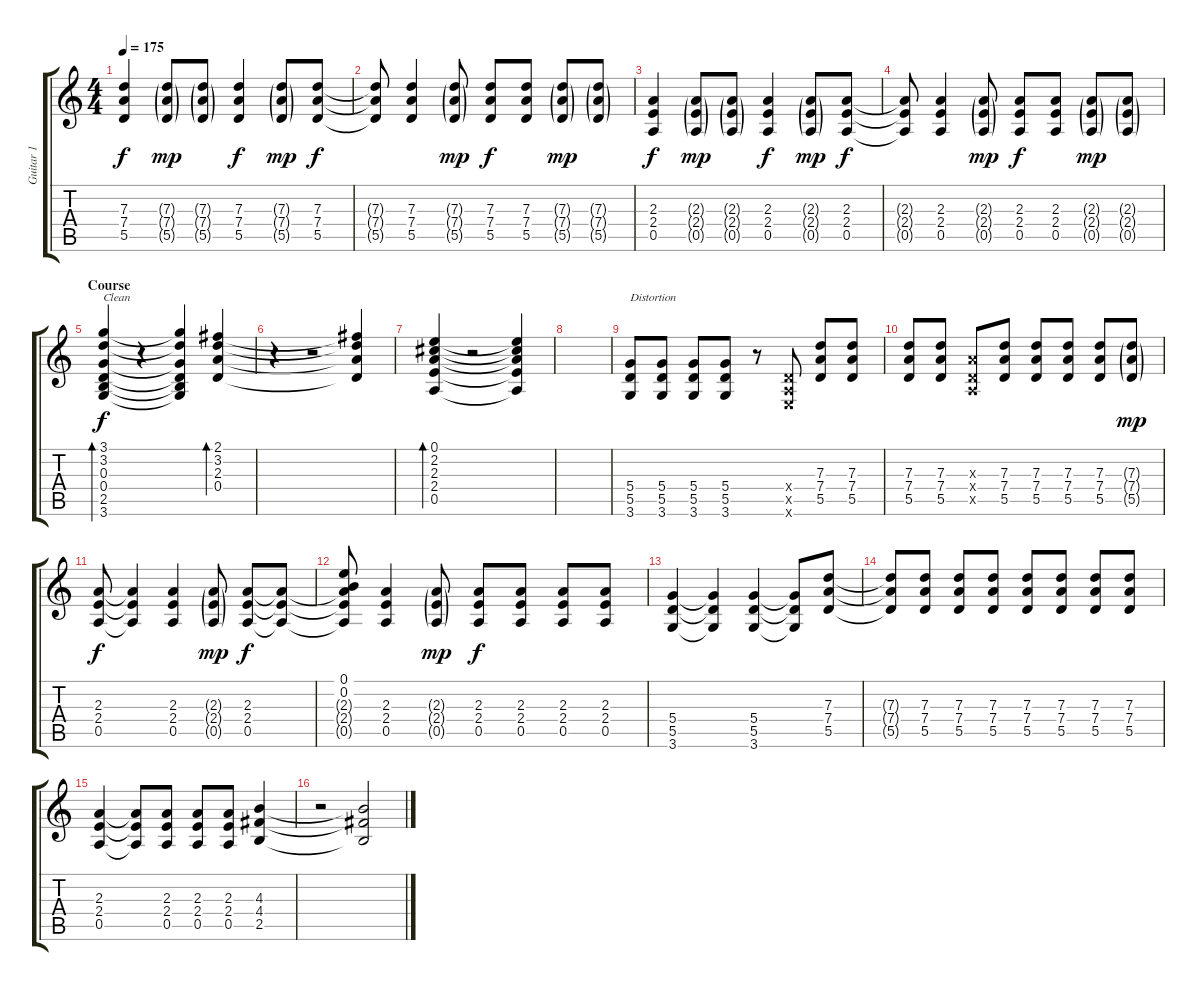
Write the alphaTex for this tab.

\track ("Guitar 1" "Guitar 1") {instrument distortionguitar}
\staff {score tabs}
\tuning (E4 B3 G3 D3 A2 E2) {hide}
\ts (4 4)
\tempo 175
\clef g2
\ks c
(7.3 7.4 5.5).4{dy f} (7.3{g} 7.4{g} 5.5{g}).8{dy mp} (7.3{g} 7.4{g} 5.5{g}).8 (7.3 7.4 5.5).4{dy f} (7.3{g} 7.4{g} 5.5{g}).8{dy mp} (7.3 7.4 5.5).8{dy f} |
(7.3{t} 7.4{t} 5.5{t}).8 (7.3 7.4 5.5).4 (7.3{g} 7.4{g} 5.5{g}).8{dy mp} (7.3 7.4 5.5).8{dy f} (7.3 7.4 5.5).8 (7.3{g} 7.4{g} 5.5{g}).8{dy mp} (7.3{g} 7.4{g} 5.5{g}).8 |
(2.3 2.4 0.5).4{dy f} (2.3{g} 2.4{g} 0.5{g}).8{dy mp} (2.3{g} 2.4{g} 0.5{g}).8 (2.3 2.4 0.5).4{dy f} (2.3{g} 2.4{g} 0.5{g}).8{dy mp} (2.3 2.4 0.5).8{dy f} |
(2.3{t} 2.4{t} 0.5{t}).8 (2.3 2.4 0.5).4 (2.3{g} 2.4{g} 0.5{g}).8{dy mp} (2.3 2.4 0.5).8{dy f} (2.3 2.4 0.5).8 (2.3{g} 2.4{g} 0.5{g}).8{dy mp} (2.3{g} 2.4{g} 0.5{g}).8 |
\section ("" "Course")
(3.1 3.2 0.3 0.4 2.5 3.6).4{bd 480 txt "Clean" dy f instrument electricguitarclean} r.4 (3.1{t} 3.2{t} 0.3{t} 0.4{t} 2.5{t} 3.6{t}).4 (2.1 3.2 2.3 0.4).4{bd 480} |
r.4 r.2 (2.1{t} 3.2{t} 2.3{t} 0.4{t}).4 |
(0.1 2.2 2.3 2.4 0.5).4{bd 480} r.2 (0.1{t} 2.2{t} 2.3{t} 2.4{t} 0.5{t}).4 |
|
(5.4 5.5 3.6).8{txt "Distortion" instrument distortionguitar} (5.4 5.5 3.6).8 (5.4 5.5 3.6).8 (5.4 5.5 3.6).8 r.8 (0.4{x} 0.5{x} 0.6{x}).8 (7.3 7.4 5.5).8 (7.3 7.4 5.5).8 |
(7.3 7.4 5.5).8 (7.3 7.4 5.5).8 (2.3{x} 0.4{x} 0.5{x}).8 (7.3 7.4 5.5).8 (7.3 7.4 5.5).8 (7.3 7.4 5.5).8 (7.3 7.4 5.5).8 (7.3{g} 7.4{g} 5.5{g}).8{dy mp} |
(2.3 2.4 0.5).8{dy f} (2.3{t} 2.4{t} 0.5{t}).4 (2.3 2.4 0.5).4 (2.3{g} 2.4{g} 0.5{g}).8{dy mp} (2.3 2.4 0.5).8{dy f} (2.3{t} 2.4{t} 0.5{t}).8 |
(0.1 0.2 2.3{t} 2.4{t} 0.5{t}).8 (2.3 2.4 0.5).4 (2.3{g} 2.4{g} 0.5{g}).8{dy mp} (2.3 2.4 0.5).8{dy f} (2.3 2.4 0.5).8 (2.3 2.4 0.5).8 (2.3 2.4 0.5).8 |
(5.4 5.5 3.6).4 (5.4{t} 5.5{t} 3.6{t}).4 (5.4 5.5 3.6).4 (5.4{t} 5.5{t} 3.6{t}).8 (7.3 7.4 5.5).8 |
(7.3{t} 7.4{t} 5.5{t}).8 (7.3 7.4 5.5).8 (7.3 7.4 5.5).8 (7.3 7.4 5.5).8 (7.3 7.4 5.5).8 (7.3 7.4 5.5).8 (7.3 7.4 5.5).8 (7.3 7.4 5.5).8 |
(2.3 2.4 0.5).4 (2.3{t} 2.4{t} 0.5{t}).8 (2.3 2.4 0.5).8 (2.3 2.4 0.5).8 (2.3 2.4 0.5).8 (4.3 4.4 2.5).4 |
r.2 (4.3{t} 4.4{t} 2.5{t}).2
